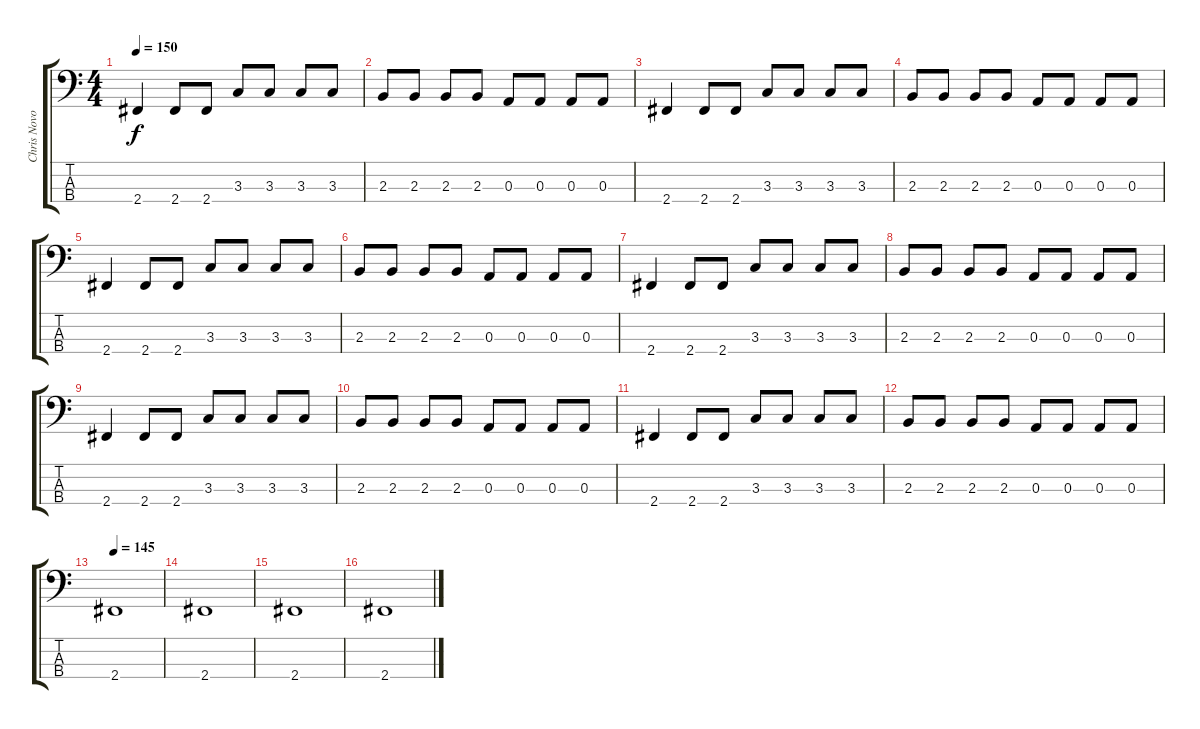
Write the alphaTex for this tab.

\track ("Chris Novoselic" "Chris Novo") {instrument electricbasspick}
\staff {score tabs}
\tuning (G2 D2 A1 E1) {hide}
\ts (4 4)
\tempo 150
\clef f4
\ks c
2.4.4{dy f} 2.4.8 2.4.8 3.3.8 3.3.8 3.3.8 3.3.8 |
2.3.8 2.3.8 2.3.8 2.3.8 0.3.8 0.3.8 0.3.8 0.3.8 |
2.4.4 2.4.8 2.4.8 3.3.8 3.3.8 3.3.8 3.3.8 |
2.3.8 2.3.8 2.3.8 2.3.8 0.3.8 0.3.8 0.3.8 0.3.8 |
2.4.4 2.4.8 2.4.8 3.3.8 3.3.8 3.3.8 3.3.8 |
2.3.8 2.3.8 2.3.8 2.3.8 0.3.8 0.3.8 0.3.8 0.3.8 |
2.4.4 2.4.8 2.4.8 3.3.8 3.3.8 3.3.8 3.3.8 |
2.3.8 2.3.8 2.3.8 2.3.8 0.3.8 0.3.8 0.3.8 0.3.8 |
2.4.4 2.4.8 2.4.8 3.3.8 3.3.8 3.3.8 3.3.8 |
2.3.8 2.3.8 2.3.8 2.3.8 0.3.8 0.3.8 0.3.8 0.3.8 |
2.4.4 2.4.8 2.4.8 3.3.8 3.3.8 3.3.8 3.3.8 |
2.3.8 2.3.8 2.3.8 2.3.8 0.3.8 0.3.8 0.3.8 0.3.8 |
\tempo 145
2.4.1 |
2.4.1 |
2.4.1 |
2.4.1
